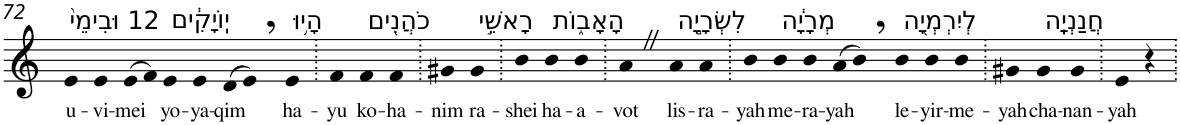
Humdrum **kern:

**kern	**text
*part1	*part1
*staff1	*staff1
*I"Piano	*
*I'Pno	*
!!LO:PB:g=z
*clefG2	*
*k[]	*
=72	=72
!LO:TX:a:t=12 וּבִימֵי֙	!
!	!LO:LY:b
4e	u-
!	!LO:LY:b
4e	-vi-
!	!LO:LY:b
(>8e	-mei
8f)	.
!LO:TX:a:t=יֽוֹיָקִ֔ים	!
!	!LO:LY:b
4e	yo-
!	!LO:LY:b
4e	-ya-
!	!LO:LY:b
(>8d	-qim
8e,)	.
!LO:TX:a:t=הָי֥וּ	!
!	!LO:LY:b
4e	ha-
=73.	=73.
!	!LO:LY:b
4f	-yu
!LO:TX:a:t=כֹהֲנִ֖ים	!
!	!LO:LY:b
4f	ko-
!	!LO:LY:b
4f	-ha-
=74.	=74.
!	!LO:LY:b
4g#X	-nim
!LO:TX:a:t=רָאשֵׁ֣י	!
!	!LO:LY:b
4g#	ra-
=75.	=75.
!	!LO:LY:b
4b	-shei
!LO:TX:a:t=הָאָב֑וֹת	!
!	!LO:LY:b
4b	ha-
!	!LO:LY:b
4b	-a-
=76.	=76.
!	!LO:LY:b
4aZ	-vot
!LO:TX:a:t=לִשְׂרָיָ֣ה	!
!	!LO:LY:b
4a	lis-
!	!LO:LY:b
4a	-ra-
=77.	=77.
!	!LO:LY:b
4b	-yah
!LO:TX:a:t=מְרָיָ֔ה	!
!	!LO:LY:b
4b	me-
!	!LO:LY:b
4b	-ra-
!	!LO:LY:b
(>8a	-yah
8b,)	.
!LO:TX:a:t=לְיִרְמְיָ֖ה	!
!	!LO:LY:b
4b	le-
!	!LO:LY:b
4b	-yir-
!	!LO:LY:b
4b	-me-
=78.	=78.
!	!LO:LY:b
4g#X	-yah
!LO:TX:a:t=חֲנַנְיָֽה	!
!	!LO:LY:b
4g#	cha-
!	!LO:LY:b
4g#	-nan-
=79.	=79.
!	!LO:LY:b
4e	-yah
4r	.
=.	=.
*-	*-
